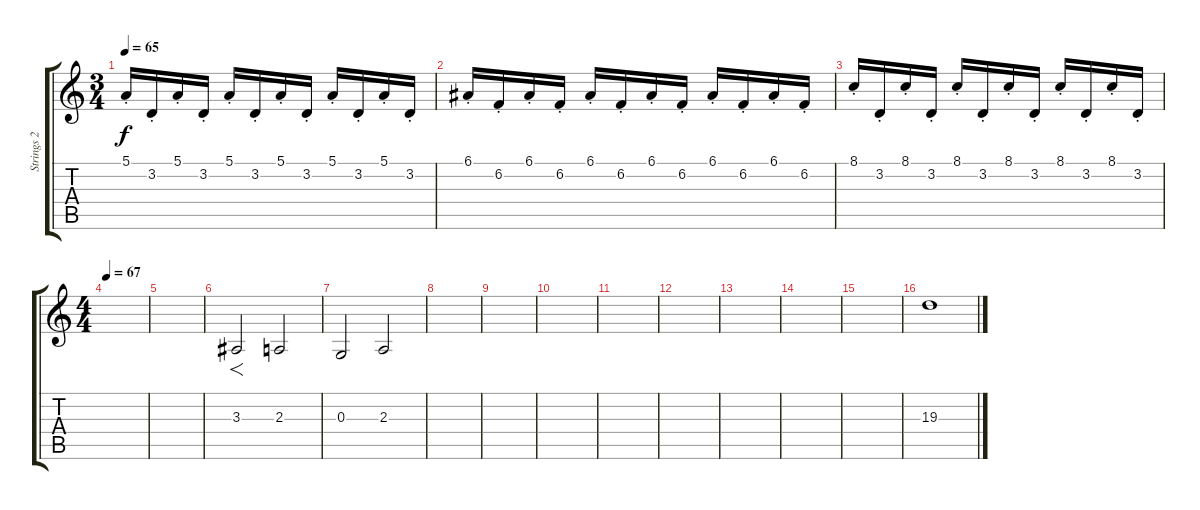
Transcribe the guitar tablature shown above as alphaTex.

\track ("Strings 2" "Strings 2") {instrument stringensemble1}
\staff {score tabs}
\tuning (E4 B3 G3 D3 A2 E2) {hide}
\ts (3 4)
\tempo 65
\clef g2
\ks c
5.1{st}.16{dy f} 3.2{st}.16 5.1{st}.16 3.2{st}.16 5.1{st}.16 3.2{st}.16 5.1{st}.16 3.2{st}.16 5.1{st}.16 3.2{st}.16 5.1{st}.16 3.2{st}.16 |
6.1{st}.16 6.2{st}.16 6.1{st}.16 6.2{st}.16 6.1{st}.16 6.2{st}.16 6.1{st}.16 6.2{st}.16 6.1{st}.16 6.2{st}.16 6.1{st}.16 6.2{st}.16 |
8.1{st}.16 3.2{st}.16 8.1{st}.16 3.2{st}.16 8.1{st}.16 3.2{st}.16 8.1{st}.16 3.2{st}.16 8.1{st}.16 3.2{st}.16 8.1{st}.16 3.2{st}.16 |
\ts (4 4)
\tempo 67
|
|
3.3.2{f} 2.3.2 |
0.3.2 2.3.2 |
|
|
|
|
|
|
|
|
19.3.1{volume 14}
